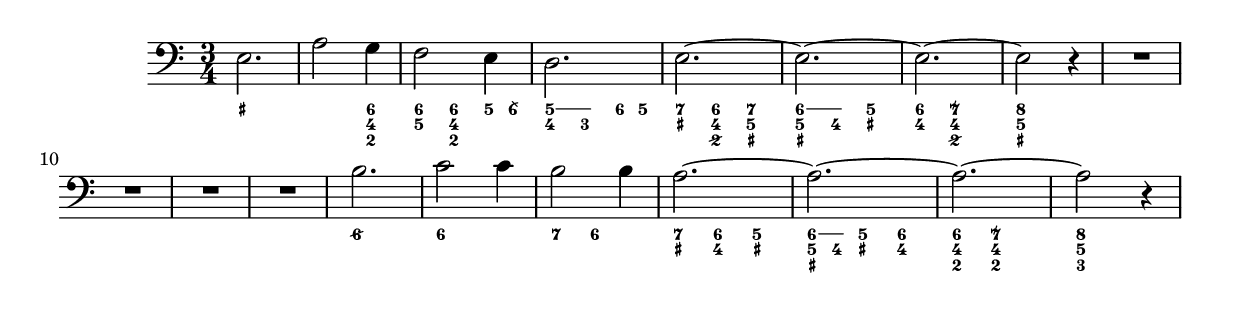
\version "2.18.2"
\book {
  \header {
  }

  \bookpart {
    <<
    \new Staff = ContinuoStaff \with { }

    \context Staff = ContinuoStaff {
      \relative c {
        \clef "bass"
        << \new Voice = "voice1" {
          \time 3/4
          \key a \minor
          e2.
          a2 g4
          f2 e4
          d2.
          e ~
          e ~
          e ~
          e2 r4
          R2.*4
          b'2.
          c2 c4
          b2 b4
          a2. ~
          a ~
          a ~
          a2 r4
        } >>
      }
    }

    \figures {
      <_+>2.
      s2 <6 4 2>4
      <6 5> <6 4 2> <5>8 <6\\>
      <5 4>4 \bassFigureExtendersOn <5 3> \bassFigureExtendersOff <6>8 <5>
      <7 _+>4 <6 4 2/> <7 5 _+>
      <6 5 _+> \bassFigureExtendersOn <6 4> \bassFigureExtendersOff <5 _+>
      <6 4> <7\\ 4 2/>2
      <8 5 _+> s4
      s2.*4
      <6/>2.
      <6>2 s4
      <7> <6>2
      <7 _+>4 <6 4> <5 _+>
      <6 5 _+>8 \bassFigureExtendersOn <6 4> \bassFigureExtendersOff <5 _+>4 <6 4>
      <6 4 2> <7\\ 4 2>2
      <8 5 3>
    }

    >>
  }
}
